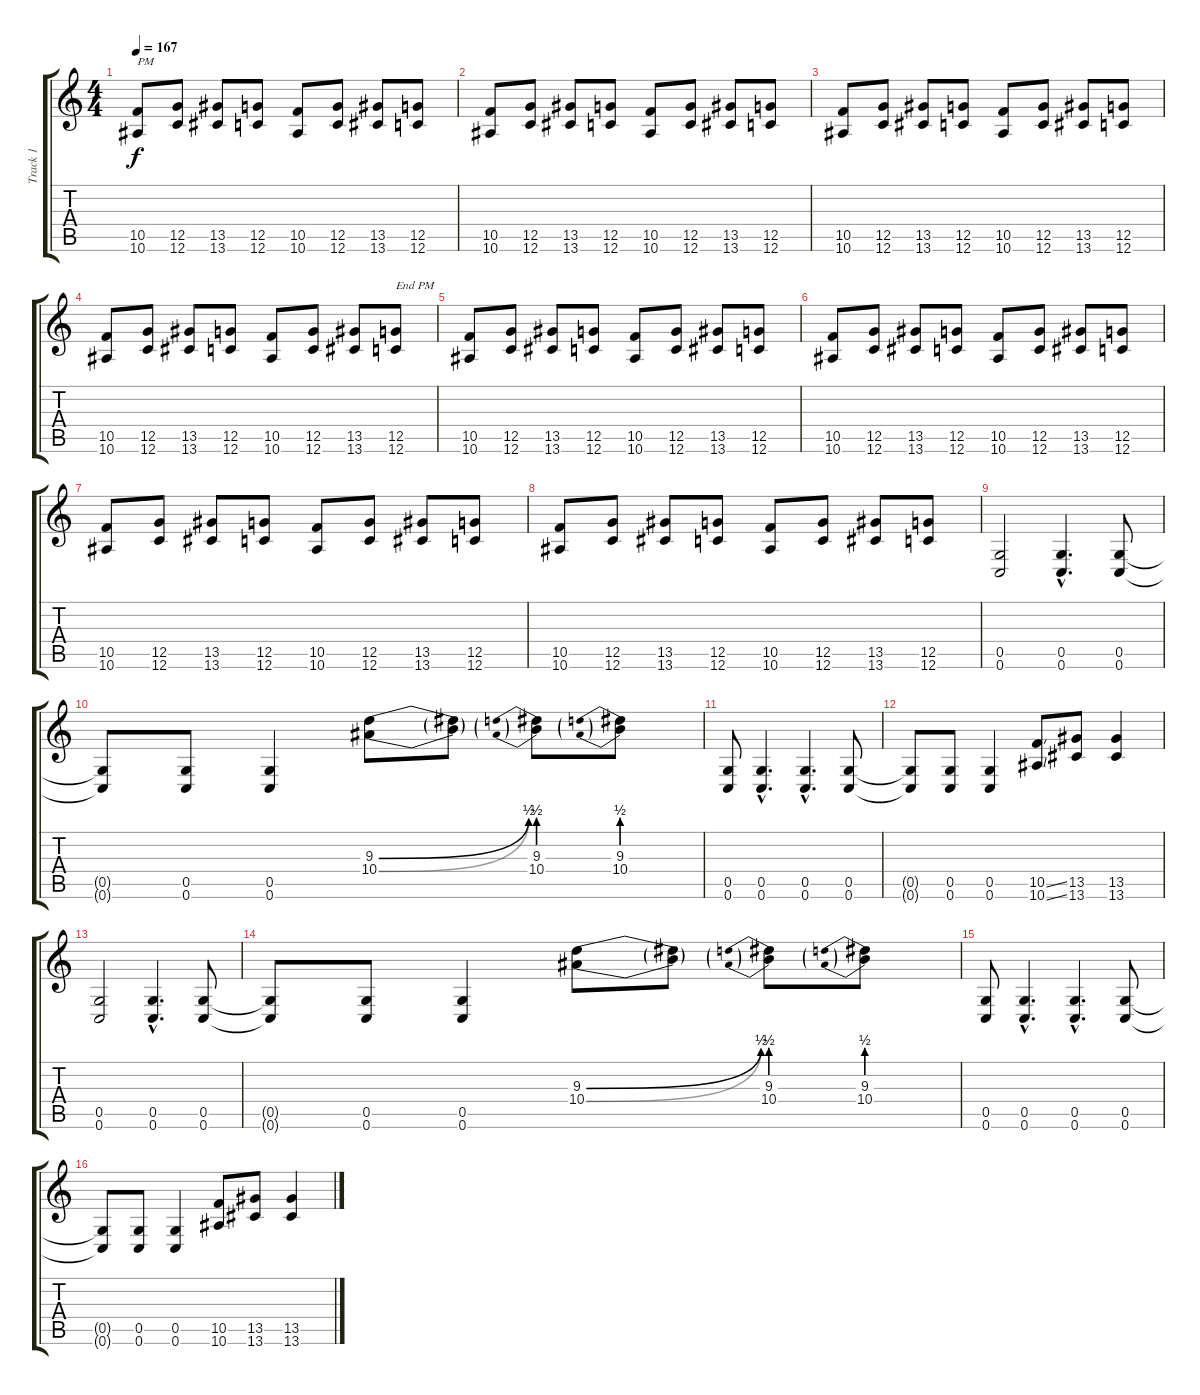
\track ("Track 1" "Track 1") {instrument distortionguitar}
\staff {score tabs}
\tuning (D4 A3 F3 C3 G2 C2) {hide}
\ts (4 4)
\tempo 167
\clef g2
\ks c
(10.5 10.6).8{txt "PM" dy f} (12.5 12.6).8 (13.5 13.6).8 (12.5 12.6).8 (10.5 10.6).8 (12.5 12.6).8 (13.5 13.6).8 (12.5 12.6).8 |
(10.5 10.6).8 (12.5 12.6).8 (13.5 13.6).8 (12.5 12.6).8 (10.5 10.6).8 (12.5 12.6).8 (13.5 13.6).8 (12.5 12.6).8 |
(10.5 10.6).8 (12.5 12.6).8 (13.5 13.6).8 (12.5 12.6).8 (10.5 10.6).8 (12.5 12.6).8 (13.5 13.6).8 (12.5 12.6).8 |
(10.5 10.6).8 (12.5 12.6).8 (13.5 13.6).8 (12.5 12.6).8 (10.5 10.6).8 (12.5 12.6).8 (13.5 13.6).8 (12.5 12.6).8{txt "End PM"} |
(10.5 10.6).8 (12.5 12.6).8 (13.5 13.6).8 (12.5 12.6).8 (10.5 10.6).8 (12.5 12.6).8 (13.5 13.6).8 (12.5 12.6).8 |
(10.5 10.6).8 (12.5 12.6).8 (13.5 13.6).8 (12.5 12.6).8 (10.5 10.6).8 (12.5 12.6).8 (13.5 13.6).8 (12.5 12.6).8 |
(10.5 10.6).8 (12.5 12.6).8 (13.5 13.6).8 (12.5 12.6).8 (10.5 10.6).8 (12.5 12.6).8 (13.5 13.6).8 (12.5 12.6).8 |
(10.5 10.6).8 (12.5 12.6).8 (13.5 13.6).8 (12.5 12.6).8 (10.5 10.6).8 (12.5 12.6).8 (13.5 13.6).8 (12.5 12.6).8 |
(0.5 0.6).2 (0.5{hac} 0.6{hac}).4{d} (0.5 0.6).8 |
(0.5{t} 0.6{t}).8 (0.5 0.6).8 (0.5 0.6).4 (9.3{be (bend 0 0 60 2)} 10.4{be (bend 0 0 60 2)}).8 (9.3{t} 10.4{t}).8 (9.3{be (prebend 0 2 60 2)} 10.4{be (prebend 0 2 60 2)}).8 (9.3{be (prebend 0 2 60 2)} 10.4{be (prebend 0 2 60 2)}).8 |
(0.5 0.6).8 (0.5{hac} 0.6{hac}).4{d} (0.5{hac} 0.6{hac}).4{d} (0.5 0.6).8 |
(0.5{t} 0.6{t}).8 (0.5 0.6).8 (0.5 0.6).4 (10.5{ss} 10.6{ss}).8 (13.5 13.6).8 (13.5 13.6).4 |
(0.5 0.6).2 (0.5{hac} 0.6{hac}).4{d} (0.5 0.6).8 |
(0.5{t} 0.6{t}).8 (0.5 0.6).8 (0.5 0.6).4 (9.3{be (bend 0 0 60 2)} 10.4{be (bend 0 0 60 2)}).8 (9.3{t} 10.4{t}).8 (9.3{be (prebend 0 2 60 2)} 10.4{be (prebend 0 2 60 2)}).8 (9.3{be (prebend 0 2 60 2)} 10.4{be (prebend 0 2 60 2)}).8 |
(0.5 0.6).8 (0.5{hac} 0.6{hac}).4{d} (0.5{hac} 0.6{hac}).4{d} (0.5 0.6).8 |
(0.5{t} 0.6{t}).8 (0.5 0.6).8 (0.5 0.6).4 (10.5 10.6).8 (13.5 13.6).8 (13.5 13.6).4
